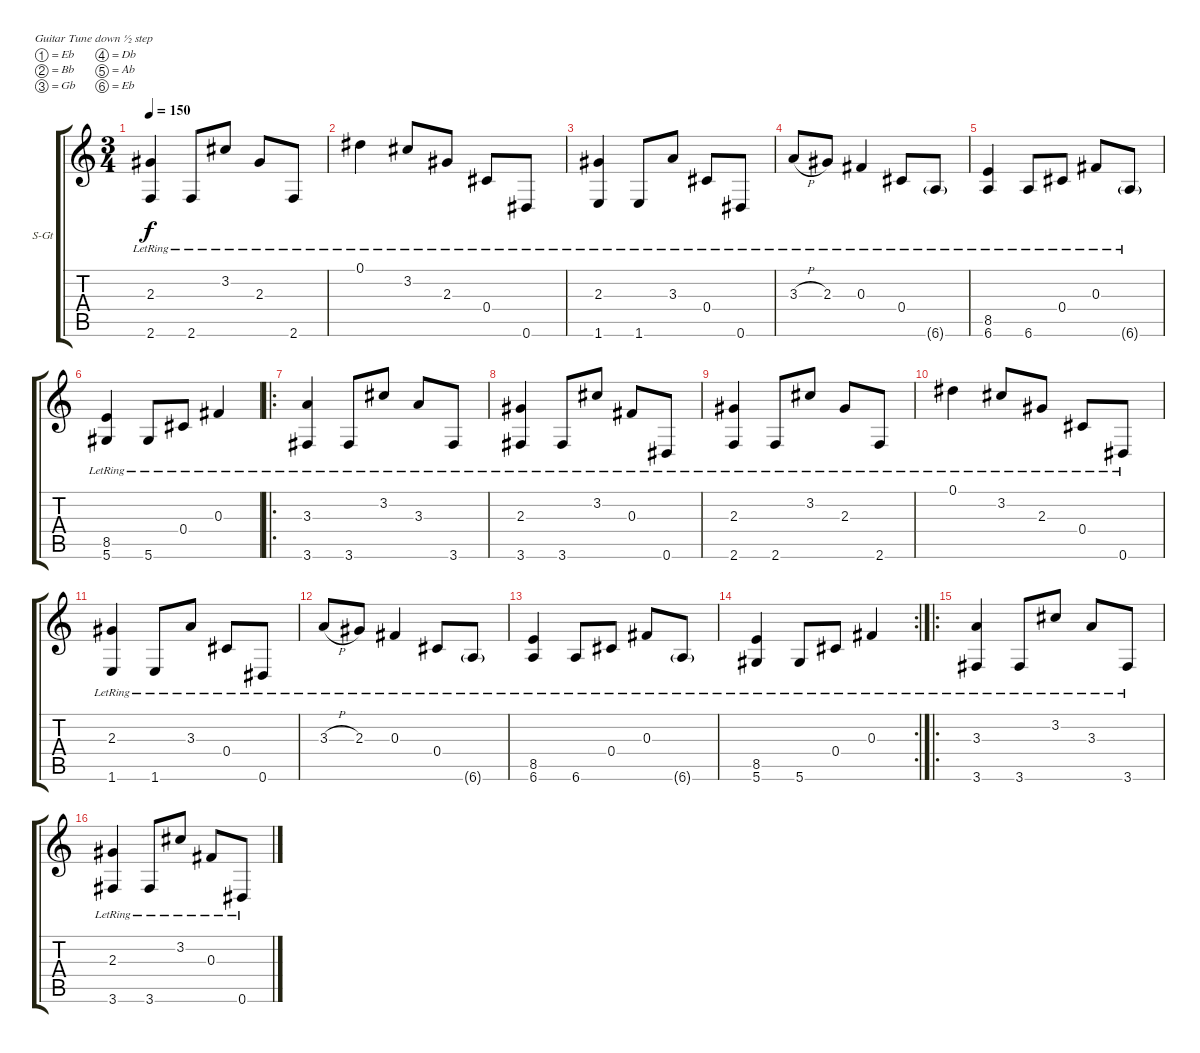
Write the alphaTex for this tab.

\defaultSystemsLayout 4
\bracketExtendMode groupsimilarinstruments
\firstSystemTrackNameOrientation horizontal
\otherSystemsTrackNameOrientation horizontal
\track ("Mark" "S-Gt") {instrument acousticguitarsteel}
\staff {score tabs}
\tuning (Eb4 Bb3 Gb3 Db3 Ab2 Eb2)
\ts (3 4)
\tempo 150
\clef g2
\ks c
(2.6{lr} 2.3{lr}).4{dy f} 2.6{lr}.8 3.2{lr}.8 2.3{lr}.8 2.6{lr}.8 |
0.1{lr}.4 3.2{lr}.8 2.3{lr}.8 0.4{lr}.8 0.6{lr}.8 |
(1.6{lr} 2.3{lr}).4 1.6{lr}.8 3.3{lr}.8 0.4{lr}.8 0.6{lr}.8 |
3.3{h lr}.8 2.3{lr}.8 0.3{lr}.4 0.4{lr}.8 6.6{g lr}.8 |
(6.6{lr} 8.5{lr}).4 6.6{lr}.8 0.4{lr}.8 0.3{lr}.8 6.6{g lr}.8 |
(5.6{lr} 8.5{lr}).4 5.6{lr}.8 0.4{lr}.8 0.3{lr}.4 |
\ro
(3.6{lr} 3.3{lr}).4 3.6{lr}.8 3.2{lr}.8 3.3{lr}.8 3.6{lr}.8 |
(3.6{lr} 2.3{lr}).4 3.6{lr}.8 3.2{lr}.8 0.3{lr}.8 0.6{lr}.8 |
(2.6{lr} 2.3{lr}).4 2.6{lr}.8 3.2{lr}.8 2.3{lr}.8 2.6{lr}.8 |
0.1{lr}.4 3.2{lr}.8 2.3{lr}.8 0.4{lr}.8 0.6{lr}.8 |
(1.6{lr} 2.3{lr}).4 1.6{lr}.8 3.3{lr}.8 0.4{lr}.8 0.6{lr}.8 |
3.3{h lr}.8 2.3{lr}.8 0.3{lr}.4 0.4{lr}.8 6.6{g lr}.8 |
(6.6{lr} 8.5{lr}).4 6.6{lr}.8 0.4{lr}.8 0.3{lr}.8 6.6{g lr}.8 |
\rc 2
(5.6{lr} 8.5{lr}).4 5.6{lr}.8 0.4{lr}.8 0.3{lr}.4 |
\ro
(3.6{lr} 3.3{lr}).4 3.6{lr}.8 3.2{lr}.8 3.3{lr}.8 3.6{lr}.8 |
(3.6{lr} 2.3{lr}).4 3.6{lr}.8 3.2{lr}.8 0.3{lr}.8 0.6{lr}.8
